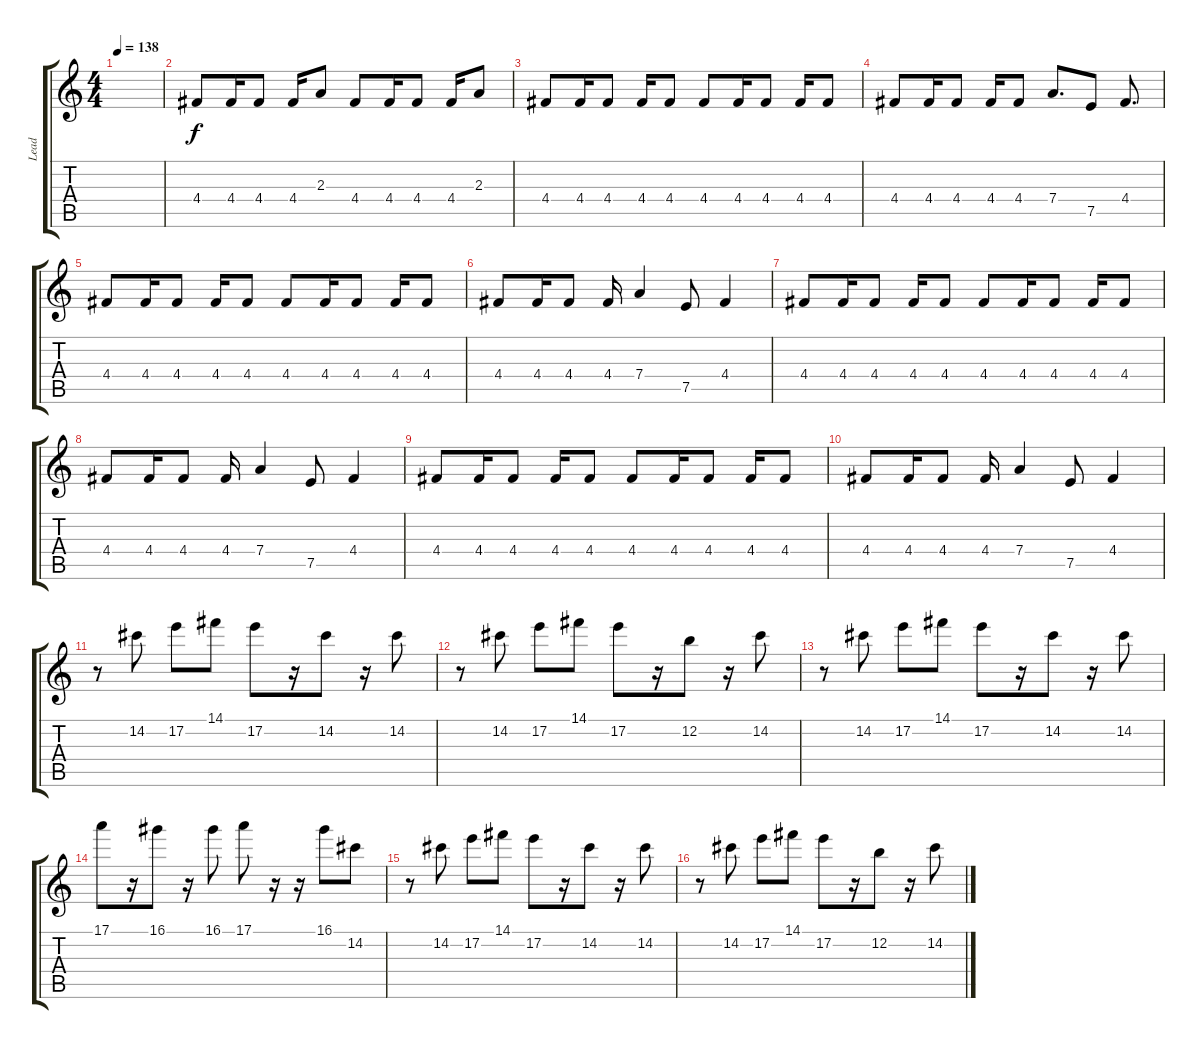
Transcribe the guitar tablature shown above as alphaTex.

\track ("Lead" "Lead") {instrument overdrivenguitar}
\staff {score tabs}
\tuning (E4 B3 G3 D3 A2 E2) {hide}
\ts (4 4)
\tempo 138
\clef g2
\ks c
|
4.4.8 4.4.16 4.4.8 4.4.16 2.3.8 4.4.8 4.4.16 4.4.8 4.4.16 2.3.8 |
4.4.8 4.4.16 4.4.8 4.4.16 4.4.8 4.4.8 4.4.16 4.4.8 4.4.16 4.4.8 |
4.4.8 4.4.16 4.4.8 4.4.16 4.4.8 7.4.8{d} 7.5.8 4.4.8{d} |
4.4.8 4.4.16 4.4.8 4.4.16 4.4.8 4.4.8 4.4.16 4.4.8 4.4.16 4.4.8 |
4.4.8 4.4.16 4.4.8 4.4.16 7.4.4 7.5.8 4.4.4 |
4.4.8 4.4.16 4.4.8 4.4.16 4.4.8 4.4.8 4.4.16 4.4.8 4.4.16 4.4.8 |
4.4.8 4.4.16 4.4.8 4.4.16 7.4.4 7.5.8 4.4.4 |
4.4.8 4.4.16 4.4.8 4.4.16 4.4.8 4.4.8 4.4.16 4.4.8 4.4.16 4.4.8 |
4.4.8 4.4.16 4.4.8 4.4.16 7.4.4 7.5.8 4.4.4 |
r.8 14.2.8 17.2.8 14.1.8 17.2.8 r.16 14.2.8 r.16 14.2.8 |
r.8 14.2.8 17.2.8 14.1.8 17.2.8 r.16 12.2.8 r.16 14.2.8 |
r.8 14.2.8 17.2.8 14.1.8 17.2.8 r.16 14.2.8 r.16 14.2.8 |
17.1.8 r.16 16.1.8 r.16 16.1.8 17.1.8 r.16 r.16 16.1.8 14.2.8 |
r.8 14.2.8 17.2.8 14.1.8 17.2.8 r.16 14.2.8 r.16 14.2.8 |
r.8 14.2.8 17.2.8 14.1.8 17.2.8 r.16 12.2.8 r.16 14.2.8
